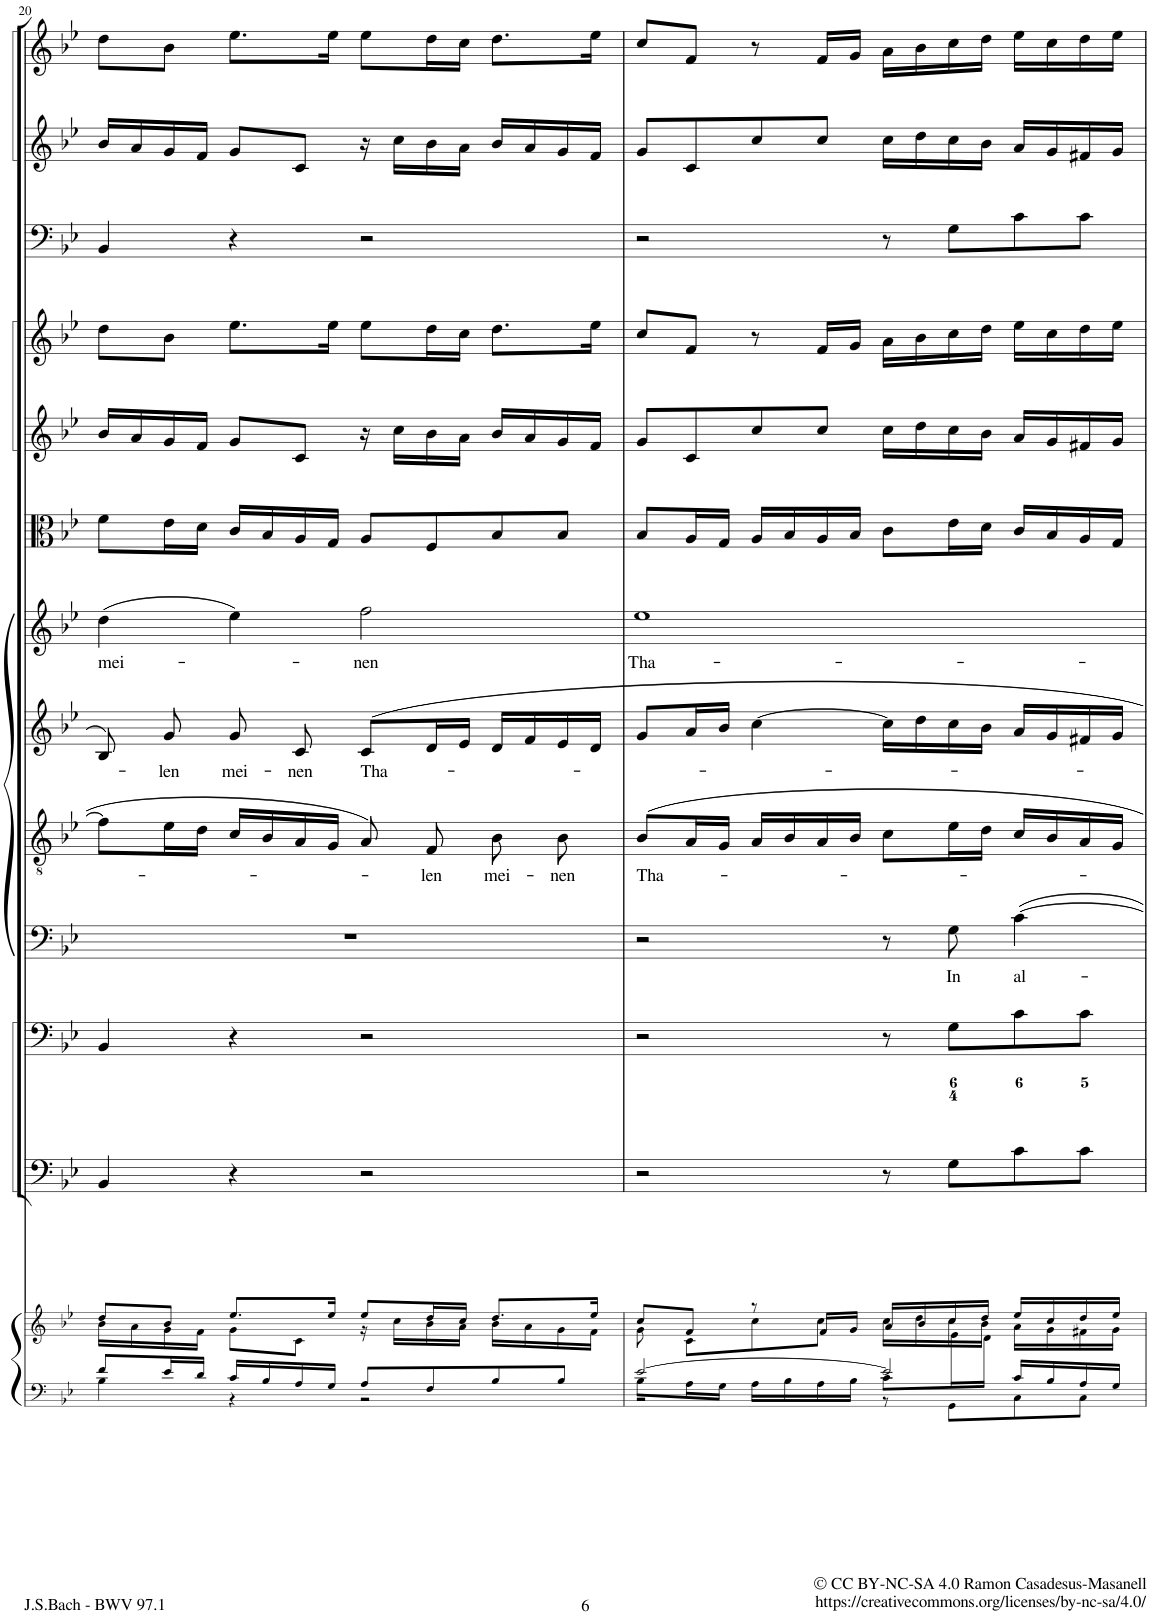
**kern	**kern	**kern	**kern	**kern	**text	**kern	**text	**kern	**text	**kern	**text	**kern	**kern	**kern	**kern	**kern	**kern
*part13	*part13	*part12	*part11	*part10	*part10	*part9	*part9	*part8	*part8	*part7	*part7	*part6	*part5	*part4	*part3	*part2	*part1
*staff14	*staff13	*staff12	*staff11	*staff10	*staff10	*staff9	*staff9	*staff8	*staff8	*staff7	*staff7	*staff6	*staff5	*staff4	*staff3	*staff2	*staff1
*I"Piano reduction	*	*I"Violoncello  e Violone	*I"Organo	*I"Basso	*	*I"Tenore	*	*I"Alto	*	*I"Soprano	*	*I"Viola	*I"Violino II	*I"Violino I	*I"Fagotti	*I"Oboe II	*I"Oboe I
*I'Pno	*	*	*	*	*	*	*	*	*	*	*	*	*	*	*	*I'Ob	*I'Ob
!!LO:PB:g=z
*clefF4	*clefG2	*clefF4	*clefF4	*clefF4	*	*clefGv2	*	*clefG2	*	*clefG2	*	*clefC3	*clefG2	*clefG2	*clefF4	*clefG2	*clefG2
*k[b-e-]	*k[b-e-]	*k[b-e-]	*k[b-e-]	*k[b-e-]	*	*k[b-e-]	*	*k[b-e-]	*	*k[b-e-]	*	*k[b-e-]	*k[b-e-]	*k[b-e-]	*k[b-e-]	*k[b-e-]	*k[b-e-]
*M4/4	*M4/4	*M4/4	*M4/4	*M4/4	*	*M4/4	*	*M4/4	*	*M4/4	*	*M4/4	*M4/4	*M4/4	*M4/4	*M4/4	*M4/4
*met(c)	*met(c)	*met(c)	*met(c)	*met(c)	*	*met(c)	*	*met(c)	*	*met(c)	*	*met(c)	*met(c)	*met(c)	*met(c)	*met(c)	*met(c)
=20	=20	=20	=20	=20	=20	=20	=20	=20	=20	=20	=20	=20	=20	=20	=20	=20	=20
*^	*^	*	*	*	*	*	*	*	*	*	*	*	*	*	*	*	*
!	!	!	!	!	!	!	!	!	!	!	!	!	!LO:LY:b	!	!	!	!	!	!
8f/L	4B-\	8dd/L	16b-\LL	4BB-/	4BB-/	1r	.	8f\L]	.	8B-/	.	(4dd\	mei-	8f\L	16b-/LL	8dd\L	4BB-/	16b-/LL	8dd\L
.	.	.	16a\	.	.	.	.	.	.	.	.	.	.	.	16a/	.	.	16a/	.
!	!	!	!	!	!	!	!	!	!	!	!LO:LY:b	!	!	!	!	!	!	!	!
16e-/L	.	8b-/J	16g\	.	.	.	.	16e-\L	.	8g/	-len	.	.	16e-\L	16g/	8b-\J	.	16g/	8b-\J
16d/JJ	.	.	16f\JJ	.	.	.	.	16d\JJ	.	.	.	.	.	16d\JJ	16f/JJ	.	.	16f/JJ	.
!	!	!	!	!	!	!	!	!	!	!	!LO:LY:b	!	!	!	!	!	!	!	!
16c/LL	4r	8.ee-/L	8g\L	4r	4r	.	.	16c/LL	.	8g/	mei-	4ee-\)	.	16c/LL	8g/L	8.ee-\L	4r	8g/L	8.ee-\L
16B-/	.	.	.	.	.	.	.	16B-/	.	.	.	.	.	16B-/	.	.	.	.	.
!	!	!	!	!	!	!	!	!	!	!	!LO:LY:b	!	!	!	!	!	!	!	!
16A/	.	.	8c\J	.	.	.	.	16A/	.	8c/	-nen	.	.	16A/	8c/J	.	.	8c/J	.
16G/JJ	.	16ee-/Jk	.	.	.	.	.	16G/JJ	.	.	.	.	.	16G/JJ	.	16ee-\Jk	.	.	16ee-\Jk
!	!	!	!	!	!	!	!	!	!	!	!LO:LY:b	!	!LO:LY:b	!	!	!	!	!	!
8A/L	2r	8ee-/L	16r	2r	2r	.	.	8A/	.	8c/L	Tha-	2ff\	-nen	8A/L	16r	8ee-\L	2r	16r	8ee-\L
.	.	.	16cc\LL	.	.	.	.	.	.	.	.	.	.	.	16cc\LL	.	.	16cc\LL	.
!	!	!	!	!	!	!	!	!	!LO:LY:b	!	!	!	!	!	!	!	!	!	!
8F/	.	16dd/L	16b-\	.	.	.	.	8F/	-len	16d/L	.	.	.	8F/	16b-\	16dd\L	.	16b-\	16dd\L
.	.	16cc/JJ	16a\JJ	.	.	.	.	.	.	16e-/JJ	.	.	.	.	16a\JJ	16cc\JJ	.	16a\JJ	16cc\JJ
!	!	!	!	!	!	!	!	!	!LO:LY:b	!	!	!	!	!	!	!	!	!	!
8B-/	.	8.dd/L	16b-\LL	.	.	.	.	8B-\	mei-	16d/LL	.	.	.	8B-/	16b-/LL	8.dd\L	.	16b-/LL	8.dd\L
.	.	.	16a\	.	.	.	.	.	.	16f/	.	.	.	.	16a/	.	.	16a/	.
!	!	!	!	!	!	!	!	!	!LO:LY:b	!	!	!	!	!	!	!	!	!	!
8B-/J	.	.	16g\	.	.	.	.	8B-\	-nen	16e-/	.	.	.	8B-/J	16g/	.	.	16g/	.
.	.	16ee-/Jk	16f\JJ	.	.	.	.	.	.	16d/JJ	.	.	.	.	16f/JJ	16ee-\Jk	.	16f/JJ	16ee-\Jk
=21	=21	=21	=21	=21	=21	=21	=21	=21	=21	=21	=21	=21	=21	=21	=21	=21	=21	=21	=21
*	*^	*	*^	*	*	*	*	*	*	*	*	*	*	*	*	*	*	*	*
!	!	!	!	!	!	!	!	!	!	!	!LO:LY:b	!	!	!	!LO:LY:b	!	!	!	!	!	!
[2e-/	2r	8B-\L	8cc/L	8g\	8ryy	2r	2r	2r	.	8B-/L	Tha-	8g/L	.	1ee-	Tha-	8B-/L	8g/L	8cc/L	2r	8g/L	8cc/L
*	*	*	*	*v	*v	*	*	*	*	*	*	*	*	*	*	*	*	*	*	*	*
.	.	16A\L	8f/J	8c\L	.	.	.	.	16A/L	.	16a/L	.	.	.	16A/L	8c/	8f/J	.	8c/	8f/J
.	.	16G\JJ	.	.	.	.	.	.	16G/JJ	.	16b-/JJ	.	.	.	16G/JJ	.	.	.	.	.
.	.	16A\LL	8r	8cc\	.	.	.	.	16A/LL	.	[4cc\	.	.	.	16A/LL	8cc/	8r	.	8cc/	8r
.	.	16B-\	.	.	.	.	.	.	16B-/	.	.	.	.	.	16B-/	.	.	.	.	.
.	.	16A\	16f/LL	8cc\J	.	.	.	.	16A/	.	.	.	.	.	16A/	8cc/J	16f/LL	.	8cc/J	16f/LL
.	.	16B-\JJ	16g/JJ	.	.	.	.	.	16B-/JJ	.	.	.	.	.	16B-/JJ	.	16g/JJ	.	.	16g/JJ
2e-/]	8r	8c\L	16a/LL	16cc\LL	8r	8r	8r	.	8c\L	.	16cc\LL]	.	.	.	8c\L	16cc\LL	16a\LL	8r	16cc\LL	16a\LL
.	.	.	16b-/	16dd\	.	.	.	.	.	.	16dd\	.	.	.	.	16dd\	16b-\	.	16dd\	16b-\
*	*	*	*	*^	*	*	*	*	*	*	*	*	*	*	*	*	*	*	*	*
!	!	!	!	!	!	!	!	!	!LO:LY:b	!	!	!	!	!	!	!	!	!	!	!	!
.	8GG\L	8ryy	16cc/	16cc\	16e-\L	8G\L	8G\L	8G\	In	16e-\L	.	16cc\	.	.	.	16e-\L	16cc\	16cc\	8G\L	16cc\	16cc\
.	.	.	16dd/JJ	16b-\JJ	16d\JJ	.	.	.	.	16d\JJ	.	16b-\JJ	.	.	.	16d\JJ	16b-\JJ	16dd\JJ	.	16b-\JJ	16dd\JJ
!	!	!	!	!	!	!	!	!	!LO:LY:b	!	!	!	!	!	!	!	!	!	!	!	!
.	8C\	16c/LL	16ee-/LL	16a\LL	4ryy	8c\	8c\	[4c\	al-	16c/LL	.	16a/LL	.	.	.	16c/LL	16a/LL	16ee-\LL	8c\	16a/LL	16ee-\LL
.	.	16B-/	16cc/	16g\	.	.	.	.	.	16B-/	.	16g/	.	.	.	16B-/	16g/	16cc\	.	16g/	16cc\
.	8C\J	16A/	16dd/	16f#X\	.	8c\J	8c\J	.	.	16A/	.	16f#X/	.	.	.	16A/	16f#X/	16dd\	8c\J	16f#X/	16dd\
.	.	16G/JJ	16ee-/JJ	16g\JJ	.	.	.	.	.	16G/JJ	.	16g/JJ	.	.	.	16G/JJ	16g/JJ	16ee-\JJ	.	16g/JJ	16ee-\JJ
*v	*v	*v	*	*	*	*	*	*	*	*	*	*	*	*	*	*	*	*	*	*	*
*	*v	*v	*v	*	*	*	*	*	*	*	*	*	*	*	*	*	*	*	*
=	=	=	=	=	=	=	=	=	=	=	=	=	=	=	=	=	=
*-	*-	*-	*-	*-	*-	*-	*-	*-	*-	*-	*-	*-	*-	*-	*-	*-	*-
